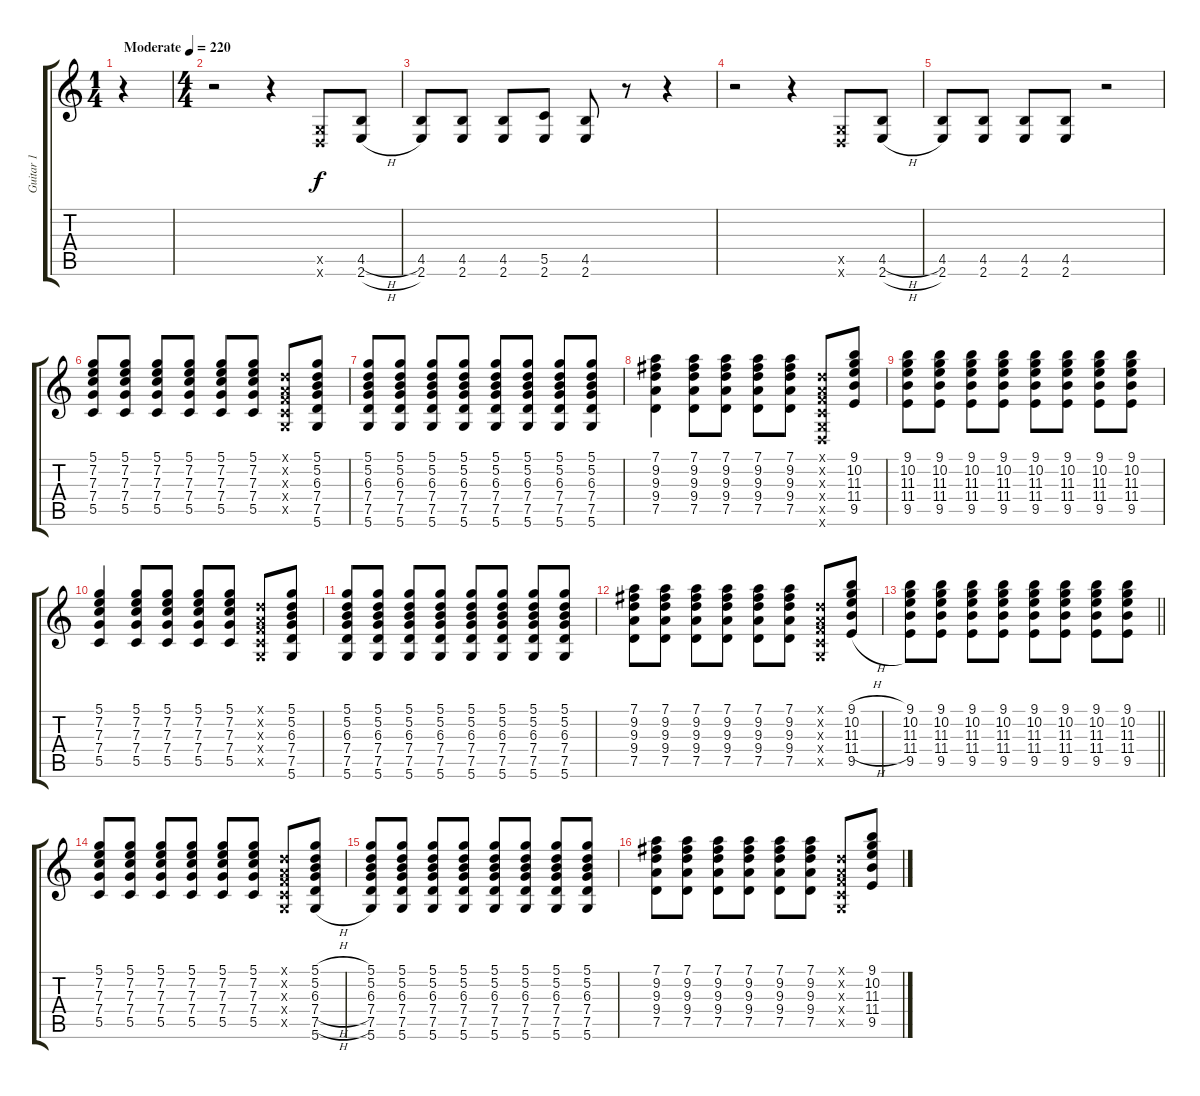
\track ("Guitar 1" "Guitar 1") {instrument acousticguitarsteel}
\staff {score tabs}
\tuning (D4 A3 F3 C3 G2 D2) {hide}
\ts (1 4)
\tempo (220 "Moderate")
\clef g2
\ks c
r.4{dy f instrument acousticguitarsteel} |
\ts (4 4)
r.2 r.4 (0.5{x} 0.6{x}).8 (4.5{h} 2.6{h}).8 |
(4.5 2.6).8 (4.5 2.6).8 (4.5 2.6).8 (5.5 2.6).8 (4.5 2.6).8 r.8 r.4 |
r.2 r.4 (0.5{x} 0.6{x}).8 (4.5{h} 2.6{h}).8 |
(4.5 2.6).8 (4.5 2.6).8 (4.5 2.6).8 (4.5 2.6).8 r.2 |
(5.1 7.2 7.3 7.4 5.5).8 (5.1 7.2 7.3 7.4 5.5).8 (5.1 7.2 7.3 7.4 5.5).8 (5.1 7.2 7.3 7.4 5.5).8 (5.1 7.2 7.3 7.4 5.5).8 (5.1 7.2 7.3 7.4 5.5).8 (0.1{x} 0.2{x} 0.3{x} 0.4{x} 0.5{x}).8 (5.1 5.2 6.3 7.4 7.5 5.6).8 |
(5.1 5.2 6.3 7.4 7.5 5.6).8 (5.1 5.2 6.3 7.4 7.5 5.6).8 (5.1 5.2 6.3 7.4 7.5 5.6).8 (5.1 5.2 6.3 7.4 7.5 5.6).8 (5.1 5.2 6.3 7.4 7.5 5.6).8 (5.1 5.2 6.3 7.4 7.5 5.6).8 (5.1 5.2 6.3 7.4 7.5 5.6).8 (5.1 5.2 6.3 7.4 7.5 5.6).8 |
(7.1 9.2 9.3 9.4 7.5).4 (7.1 9.2 9.3 9.4 7.5).8 (7.1 9.2 9.3 9.4 7.5).8 (7.1 9.2 9.3 9.4 7.5).8 (7.1 9.2 9.3 9.4 7.5).8 (0.1{x} 0.2{x} 0.3{x} 0.4{x} 0.5{x} 0.6{x}).8 (9.1 10.2 11.3 11.4 9.5).8 |
(9.1 10.2 11.3 11.4 9.5).8 (9.1 10.2 11.3 11.4 9.5).8 (9.1 10.2 11.3 11.4 9.5).8 (9.1 10.2 11.3 11.4 9.5).8 (9.1 10.2 11.3 11.4 9.5).8 (9.1 10.2 11.3 11.4 9.5).8 (9.1 10.2 11.3 11.4 9.5).8 (9.1 10.2 11.3 11.4 9.5).8 |
(5.1 7.2 7.3 7.4 5.5).4 (5.1 7.2 7.3 7.4 5.5).8 (5.1 7.2 7.3 7.4 5.5).8 (5.1 7.2 7.3 7.4 5.5).8 (5.1 7.2 7.3 7.4 5.5).8 (0.1{x} 0.2{x} 0.3{x} 0.4{x} 0.5{x}).8 (5.1 5.2 6.3 7.4 7.5 5.6).8 |
(5.1 5.2 6.3 7.4 7.5 5.6).8 (5.1 5.2 6.3 7.4 7.5 5.6).8 (5.1 5.2 6.3 7.4 7.5 5.6).8 (5.1 5.2 6.3 7.4 7.5 5.6).8 (5.1 5.2 6.3 7.4 7.5 5.6).8 (5.1 5.2 6.3 7.4 7.5 5.6).8 (5.1 5.2 6.3 7.4 7.5 5.6).8 (5.1 5.2 6.3 7.4 7.5 5.6).8 |
(7.1 9.2 9.3 9.4 7.5).8 (7.1 9.2 9.3 9.4 7.5).8 (7.1 9.2 9.3 9.4 7.5).8 (7.1 9.2 9.3 9.4 7.5).8 (7.1 9.2 9.3 9.4 7.5).8 (7.1 9.2 9.3 9.4 7.5).8 (0.1{x} 0.2{x} 0.3{x} 0.4{x} 0.5{x}).8 (9.1{h} 10.2{h} 11.3{h} 11.4{h} 9.5{h}).8 |
\barLineRight lightlight
(9.1 10.2 11.3 11.4 9.5).8 (9.1 10.2 11.3 11.4 9.5).8 (9.1 10.2 11.3 11.4 9.5).8 (9.1 10.2 11.3 11.4 9.5).8 (9.1 10.2 11.3 11.4 9.5).8 (9.1 10.2 11.3 11.4 9.5).8 (9.1 10.2 11.3 11.4 9.5).8 (9.1 10.2 11.3 11.4 9.5).8 |
(5.1 7.2 7.3 7.4 5.5).8 (5.1 7.2 7.3 7.4 5.5).8 (5.1 7.2 7.3 7.4 5.5).8 (5.1 7.2 7.3 7.4 5.5).8 (5.1 7.2 7.3 7.4 5.5).8 (5.1 7.2 7.3 7.4 5.5).8 (0.1{x} 0.2{x} 0.3{x} 0.4{x} 0.5{x}).8 (5.1{h} 5.2{h} 6.3{h} 7.4{h} 7.5{h} 5.6{h}).8 |
(5.1 5.2 6.3 7.4 7.5 5.6).8 (5.1 5.2 6.3 7.4 7.5 5.6).8 (5.1 5.2 6.3 7.4 7.5 5.6).8 (5.1 5.2 6.3 7.4 7.5 5.6).8 (5.1 5.2 6.3 7.4 7.5 5.6).8 (5.1 5.2 6.3 7.4 7.5 5.6).8 (5.1 5.2 6.3 7.4 7.5 5.6).8 (5.1 5.2 6.3 7.4 7.5 5.6).8 |
(7.1 9.2 9.3 9.4 7.5).8 (7.1 9.2 9.3 9.4 7.5).8 (7.1 9.2 9.3 9.4 7.5).8 (7.1 9.2 9.3 9.4 7.5).8 (7.1 9.2 9.3 9.4 7.5).8 (7.1 9.2 9.3 9.4 7.5).8 (0.1{x} 0.2{x} 0.3{x} 0.4{x} 0.5{x}).8 (9.1{h} 10.2{h} 11.3{h} 11.4{h} 9.5{h}).8
